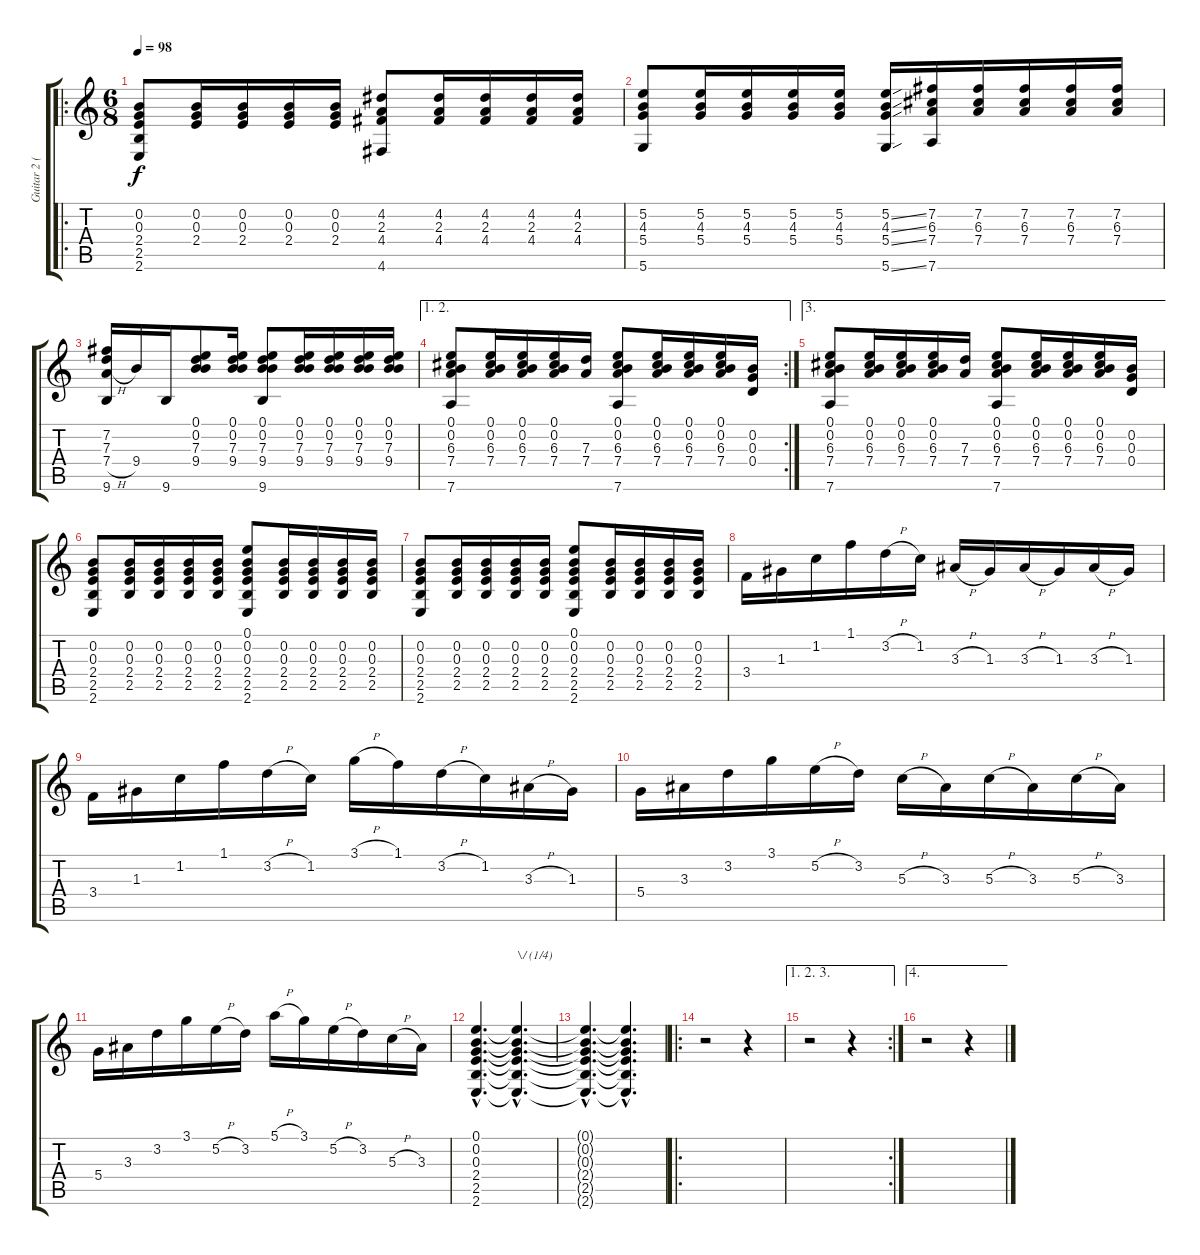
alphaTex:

\track ("Guitar 2 (electric)" "Guitar 2 (") {instrument electricguitarclean}
\staff {score tabs}
\tuning (E4 B3 G3 D3 A2 D2) {hide}
\ro
\ts (6 8)
\tempo 98
\clef g2
\ks c
(0.2 0.3 2.4 2.5 2.6).8{dy f} (0.2 0.3 2.4).16 (0.2 0.3 2.4).16 (0.2 0.3 2.4).16 (0.2 0.3 2.4).16 (4.2 2.3 4.4 4.6).8 (4.2 2.3 4.4).16 (4.2 2.3 4.4).16 (4.2 2.3 4.4).16 (4.2 2.3 4.4).16 |
(5.2 4.3 5.4 5.6).8 (5.2 4.3 5.4).16 (5.2 4.3 5.4).16 (5.2 4.3 5.4).16 (5.2 4.3 5.4).16 (5.2{ss} 4.3{ss} 5.4{ss} 5.6{ss}).16 (7.2 6.3 7.4 7.6).16 (7.2 6.3 7.4).16 (7.2 6.3 7.4).16 (7.2 6.3 7.4).16 (7.2 6.3 7.4).16 |
(7.2 7.3 7.4{h} 9.6).16 9.4.16 9.6.16 (0.1 0.2 7.3 9.4).8 (0.1 0.2 7.3 9.4).16 (0.1 0.2 7.3 9.4 9.6).8 (0.1 0.2 7.3 9.4).16 (0.1 0.2 7.3 9.4).16 (0.1 0.2 7.3 9.4).16 (0.1 0.2 7.3 9.4).16 |
\ae (1 2)
\rc 2
(0.1 0.2 6.3 7.4 7.6).8 (0.1 0.2 6.3 7.4).16 (0.1 0.2 6.3 7.4).16 (0.1 0.2 6.3 7.4).16 (7.3 7.4).16 (0.1 0.2 6.3 7.4 7.6).8 (0.1 0.2 6.3 7.4).16 (0.1 0.2 6.3 7.4).16 (0.1 0.2 6.3 7.4).16 (0.2 0.3 0.4).16 |
\ae 3
(0.1 0.2 6.3 7.4 7.6).8 (0.1 0.2 6.3 7.4).16 (0.1 0.2 6.3 7.4).16 (0.1 0.2 6.3 7.4).16 (7.3 7.4).16 (0.1 0.2 6.3 7.4 7.6).8 (0.1 0.2 6.3 7.4).16 (0.1 0.2 6.3 7.4).16 (0.1 0.2 6.3 7.4).16 (0.2 0.3 0.4).16 |
(0.2 0.3 2.4 2.5 2.6).8 (0.2 0.3 2.4 2.5).16 (0.2 0.3 2.4 2.5).16 (0.2 0.3 2.4 2.5).16 (0.2 0.3 2.4 2.5).16 (0.1 0.2 0.3 2.4 2.5 2.6).8 (0.2 0.3 2.4 2.5).16 (0.2 0.3 2.4 2.5).16 (0.2 0.3 2.4 2.5).16 (0.2 0.3 2.4 2.5).16 |
(0.2 0.3 2.4 2.5 2.6).8 (0.2 0.3 2.4 2.5).16 (0.2 0.3 2.4 2.5).16 (0.2 0.3 2.4 2.5).16 (0.2 0.3 2.4 2.5).16 (0.1 0.2 0.3 2.4 2.5 2.6).8 (0.2 0.3 2.4 2.5).16 (0.2 0.3 2.4 2.5).16 (0.2 0.3 2.4 2.5).16 (0.2 0.3 2.4 2.5).16 |
3.4.16 1.3.16 1.2.16 1.1.16 3.2{h}.16 1.2.16 3.3{h}.16 1.3.16 3.3{h}.16 1.3.16 3.3{h}.16 1.3.16 |
3.4.16 1.3.16 1.2.16 1.1.16 3.2{h}.16 1.2.16 3.1{h}.16 1.1.16 3.2{h}.16 1.2.16 3.3{h}.16 1.3.16 |
5.4.16 3.3.16 3.2.16 3.1.16 5.2{h}.16 3.2.16 5.3{h}.16 3.3.16 5.3{h}.16 3.3.16 5.3{h}.16 3.3.16 |
5.4.16 3.3.16 3.2.16 3.1.16 5.2{h}.16 3.2.16 5.1{h}.16 3.1.16 5.2{h}.16 3.2.16 5.3{h}.16 3.3.16 |
(0.1{hac} 0.2{hac} 0.3{hac} 2.4{hac} 2.5{hac} 2.6{hac}).4{d} (0.1{hac t} 0.2{hac t} 0.3{hac t} 2.4{hac t} 2.5{hac t} 2.6{hac t}).4{d txt "\\/ (1/4)"} |
(0.1{hac t} 0.2{hac t} 0.3{hac t} 2.4{hac t} 2.5{hac t} 2.6{hac t}).4{d} (0.1{hac t} 0.2{hac t} 0.3{hac t} 2.4{hac t} 2.5{hac t} 2.6{hac t}).4{d} |
\ro
r.2 r.4 |
\ae (1 2 3)
\rc 2
r.2 r.4 |
\ae 4
r.2 r.4
